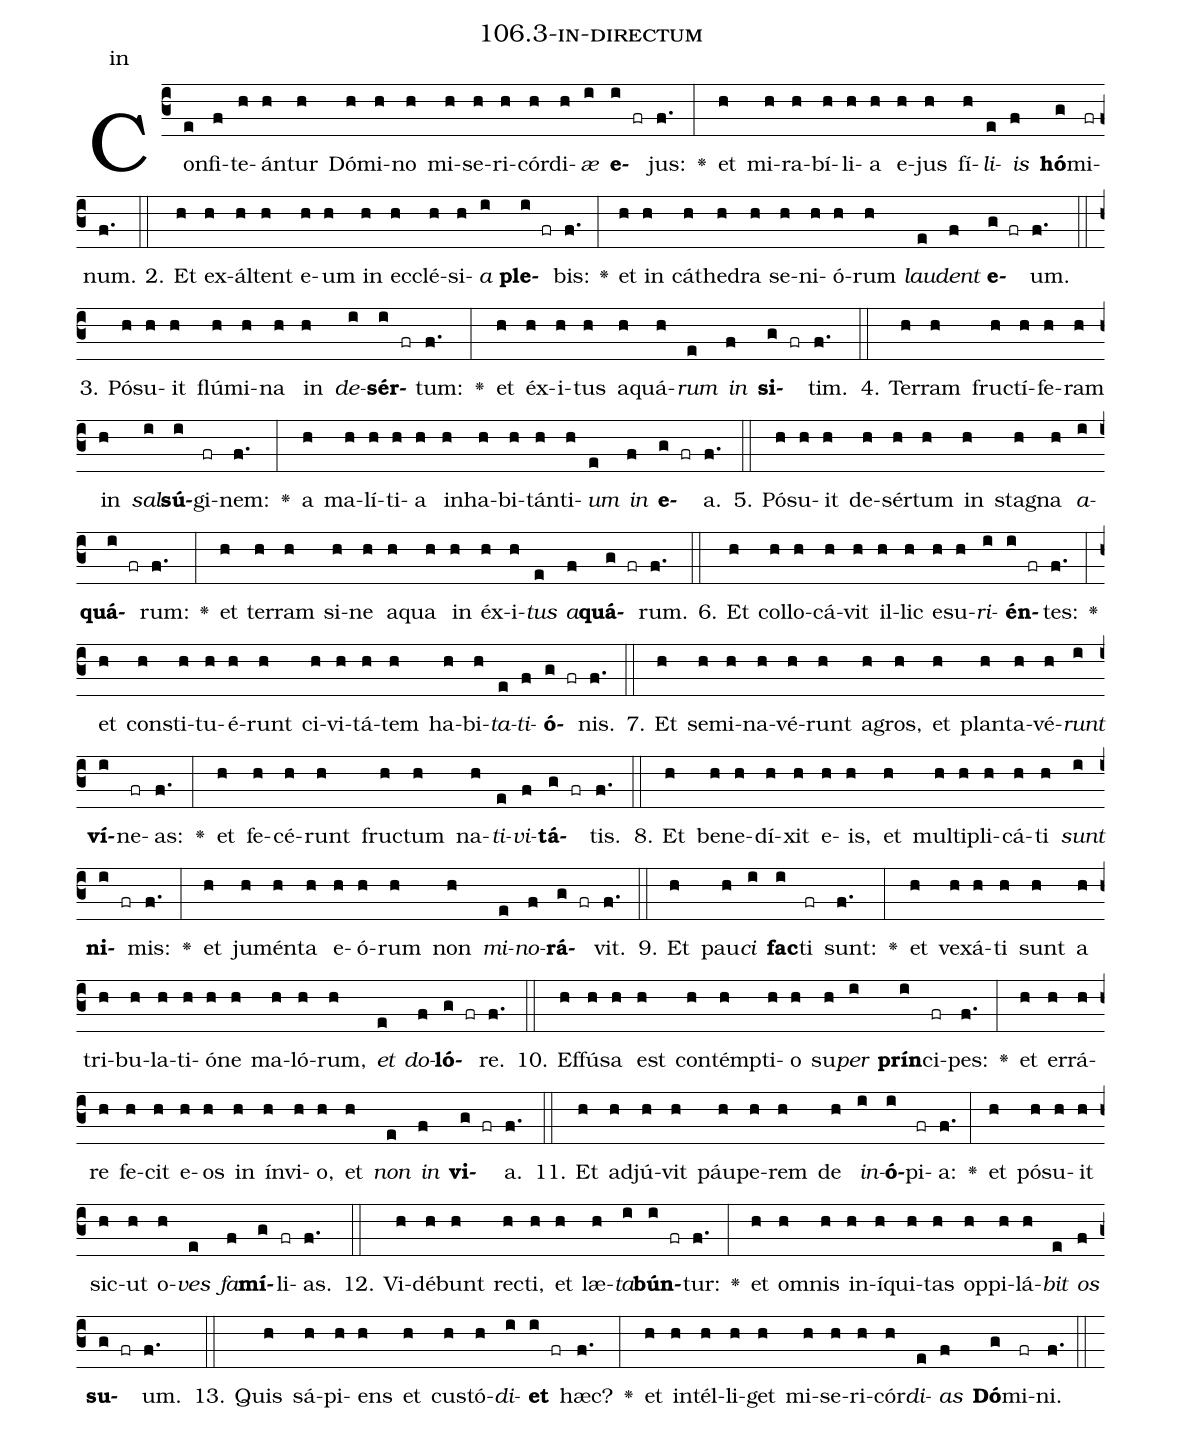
name: 106.3-in-directum;
annotation: in;
%%
(c3)Con(e)fi(f)te(h)án(h)tur(h) Dó(h)mi(h)no(h) mi(h)se(h)ri(h)cór(h)di(h)<i>æ</i>(i) <b>e</b>(i fr)jus:(f.) <v>\greheightstar</v>(:) et(h) mi(h)ra(h)bí(h)li(h)a(h) e(h)jus(h) fí(h)<i>li</i>(e)<i>is</i>(f) <b>hó</b>(g)mi(fr)num.(f.) (::)
2. Et(h) ex(h)ál(h)tent(h) e(h)um(h) in(h) ec(h)clé(h)si(h)<i>a</i>(i) <b>ple</b>(i fr)bis:(f.) <v>\greheightstar</v>(:) et(h) in(h) cá(h)the(h)dra(h) se(h)ni(h)ó(h)rum(h) <i>lau</i>(e)<i>dent</i>(f) <b>e</b>(g fr)um.(f.) (::)
3. Pó(h)su(h)it(h) flú(h)mi(h)na(h) in(h) <i>de</i>(i)<b>sér</b>(i fr)tum:(f.) <v>\greheightstar</v>(:) et(h) éx(h)i(h)tus(h) a(h)quá(h)<i>rum</i>(e) <i>in</i>(f) <b>si</b>(g fr)tim.(f.) (::)
4. Ter(h)ram(h) fruc(h)tí(h)fe(h)ram(h) in(h) <i>sal</i>(i)<b>sú</b>(i)gi(fr)nem:(f.) <v>\greheightstar</v>(:) a(h) ma(h)lí(h)ti(h)a(h) in(h)ha(h)bi(h)tán(h)ti(h)<i>um</i>(e) <i>in</i>(f) <b>e</b>(g fr)a.(f.) (::)
5. Pó(h)su(h)it(h) de(h)sér(h)tum(h) in(h) sta(h)gna(h) <i>a</i>(i)<b>quá</b>(i fr)rum:(f.) <v>\greheightstar</v>(:) et(h) ter(h)ram(h) si(h)ne(h) a(h)qua(h) in(h) éx(h)i(h)<i>tus</i>(e) <i>a</i>(f)<b>quá</b>(g fr)rum.(f.) (::)
6. Et(h) col(h)lo(h)cá(h)vit(h) il(h)lic(h) e(h)su(h)<i>ri</i>(i)<b>én</b>(i fr)tes:(f.) <v>\greheightstar</v>(:) et(h) con(h)sti(h)tu(h)é(h)runt(h) ci(h)vi(h)tá(h)tem(h) ha(h)bi(h)<i>ta</i>(e)<i>ti</i>(f)<b>ó</b>(g fr)nis.(f.) (::)
7. Et(h) se(h)mi(h)na(h)vé(h)runt(h) a(h)gros,(h) et(h) plan(h)ta(h)vé(h)<i>runt</i>(i) <b>ví</b>(i)ne(fr)as:(f.) <v>\greheightstar</v>(:) et(h) fe(h)cé(h)runt(h) fruc(h)tum(h) na(h)<i>ti</i>(e)<i>vi</i>(f)<b>tá</b>(g fr)tis.(f.) (::)
8. Et(h) be(h)ne(h)dí(h)xit(h) e(h)is,(h) et(h) mul(h)ti(h)pli(h)cá(h)ti(h) <i>sunt</i>(i) <b>ni</b>(i fr)mis:(f.) <v>\greheightstar</v>(:) et(h) ju(h)mén(h)ta(h) e(h)ó(h)rum(h) non(h) <i>mi</i>(e)<i>no</i>(f)<b>rá</b>(g fr)vit.(f.) (::)
9. Et(h) pau(h)<i>ci</i>(i) <b>fac</b>(i)ti(fr) sunt:(f.) <v>\greheightstar</v>(:) et(h) ve(h)xá(h)ti(h) sunt(h) a(h) tri(h)bu(h)la(h)ti(h)ó(h)ne(h) ma(h)ló(h)rum,(h) <i>et</i>(e) <i>do</i>(f)<b>ló</b>(g fr)re.(f.) (::)
10. Ef(h)fú(h)sa(h) est(h) con(h)témp(h)ti(h)o(h) su(h)<i>per</i>(i) <b>prín</b>(i)ci(fr)pes:(f.) <v>\greheightstar</v>(:) et(h) er(h)rá(h)re(h) fe(h)cit(h) e(h)os(h) in(h) ín(h)vi(h)o,(h) et(h) <i>non</i>(e) <i>in</i>(f) <b>vi</b>(g fr)a.(f.) (::)
11. Et(h) ad(h)jú(h)vit(h) páu(h)pe(h)rem(h) de(h) <i>in</i>(i)<b>ó</b>(i)pi(fr)a:(f.) <v>\greheightstar</v>(:) et(h) pó(h)su(h)it(h) sic(h)ut(h) o(h)<i>ves</i>(e) <i>fa</i>(f)<b>mí</b>(g)li(fr)as.(f.) (::)
12. Vi(h)dé(h)bunt(h) rec(h)ti,(h) et(h) læ(h)<i>ta</i>(i)<b>bún</b>(i fr)tur:(f.) <v>\greheightstar</v>(:) et(h) om(h)nis(h) in(h)í(h)qui(h)tas(h) op(h)pi(h)lá(h)<i>bit</i>(e) <i>os</i>(f) <b>su</b>(g fr)um.(f.) (::)
13. Quis(h) sá(h)pi(h)ens(h) et(h) cus(h)tó(h)<i>di</i>(i)<b>et</b>(i fr) hæc?(f.) <v>\greheightstar</v>(:) et(h) in(h)tél(h)li(h)get(h) mi(h)se(h)ri(h)cór(h)<i>di</i>(e)<i>as</i>(f) <b>Dó</b>(g)mi(fr)ni.(f.) (::)
